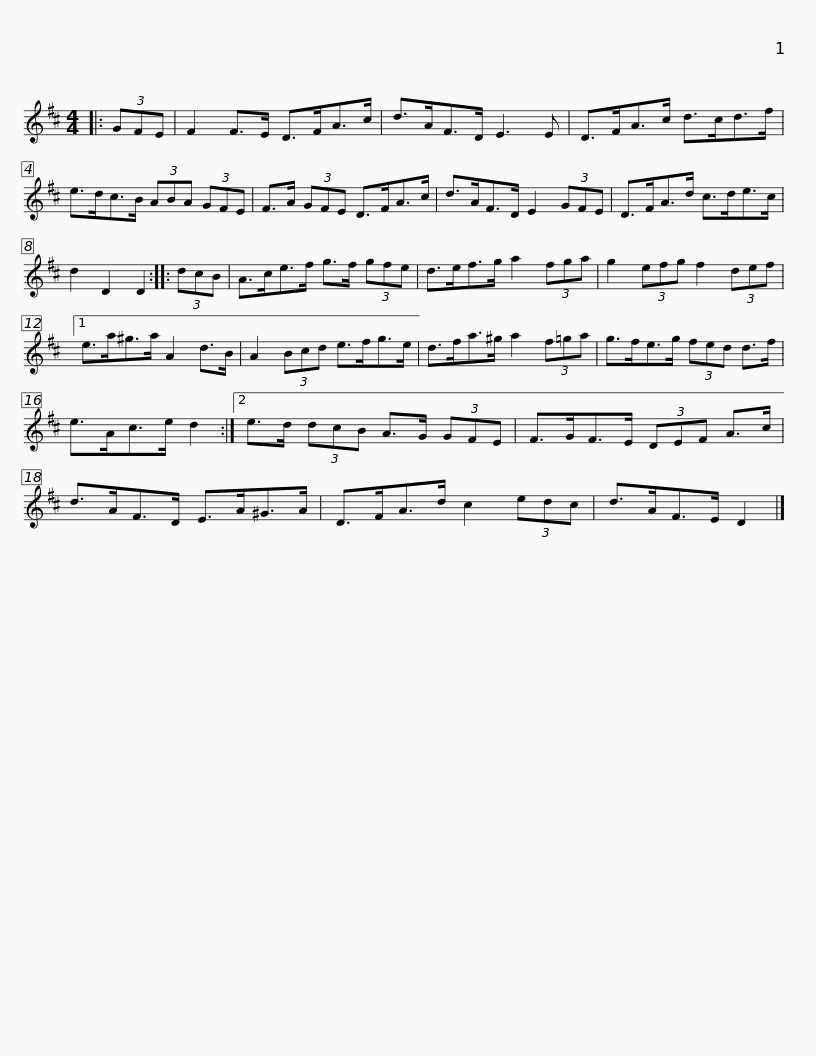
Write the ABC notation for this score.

X:1
L:1/8
M:4/4
I:linebreak $
K:D
V:1 treble
V:1
|: (3GFE | F2 F>E D>FA>c | d>AF>D E3 E | D>FA>c d>cd>f | e>dc>B (3ABA (3GFE |$ %5
 F>A (3GFE D>FA>c | d>AF>D E2 (3GFE | D>FA>d c>de>c | d2 D2 D2 :: (3dcB |$ %10
 A>ce>f g>f (3gfe | d>ef>g a2 (3fga | g2 (3efg f2 (3def |1 e>a^g>a A2 d>B | A2 (3Bcd e>fg>e |$ %15
 d>fa>^g a2 (3f=ga | g>fe>g (3fed d>f | e>Ac>e d2 :|2 e>d (3dcB A>G (3GFE |$ F>GF>E (3DEF A>c | %20
 d>AF>D E>A^G>A | D>FA>d c2 (3edc | d>AF>E D2 |] %23
